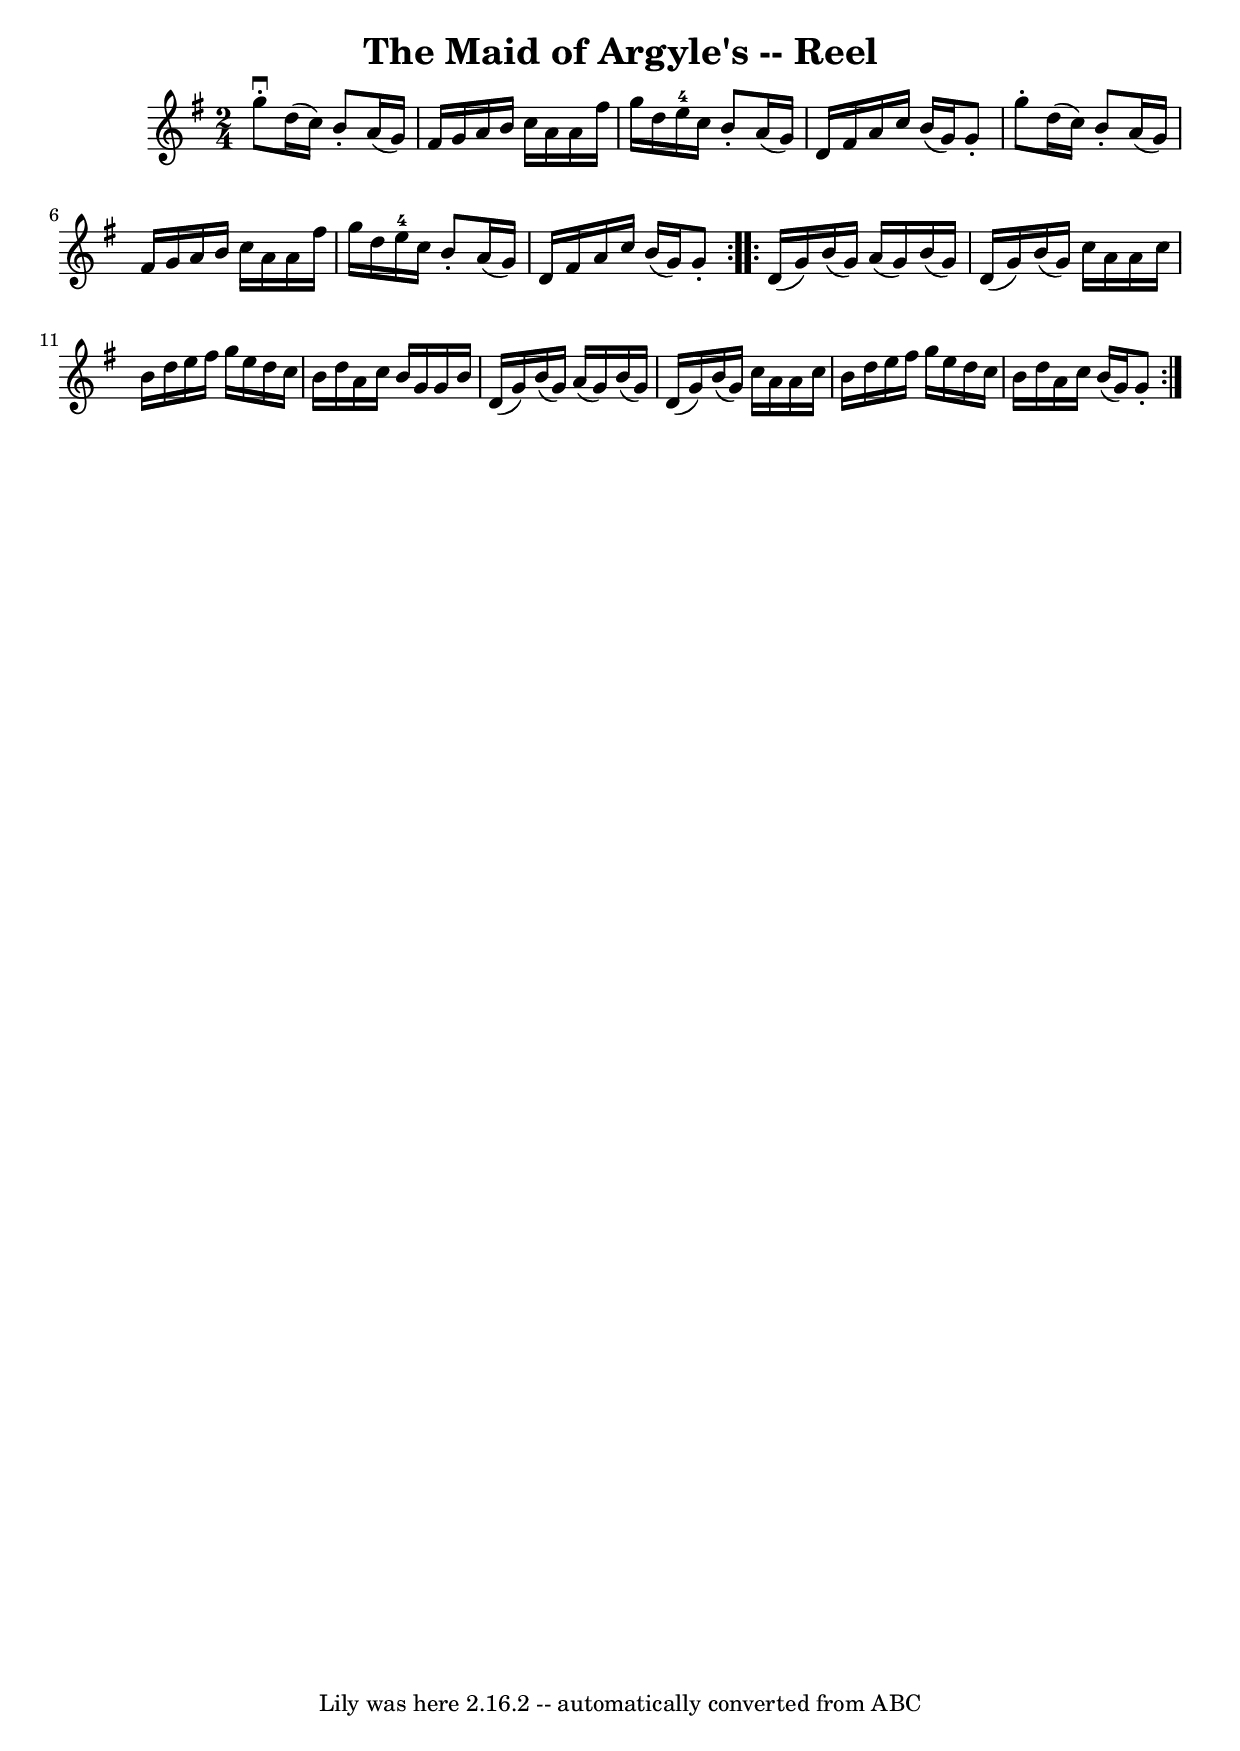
\version "2.16.2"
\include "Mammoth.ily"
\header {
  %% book = "Ryan's Mammoth Collection"
 crossRefNumber = "1"
 footnotes = "\\\\265"
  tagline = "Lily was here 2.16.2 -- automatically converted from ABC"
  title = "The Maid of Argyle's -- Reel"

}
voicedefault =  {



  \repeat volta 2 {

    \time 2/4 
    \key g \major
 g''8^\downbow-. d''16 (c''16) b'8-. a'16 (g'16)    |
 fis'16 g'16 a'16 b'16 c''16 a'16 a'16 fis''16     |
 g''16 d''16 e''16-4 c''16 b'8-. a'16 (g'16)    |
 d'16 fis'16 a'16 c''16 b'16 ( g'16) g'8-.    |
 g''8-. d''16 (c''16) b'8-. a'16 (g'16)   |
 fis'16 g'16 a'16 b'16 c''16 a'16 a'16 fis''16     |
 g''16 d''16 e''16-4 c''16 b'8-. a'16 (g'16)    |
 d'16 fis'16 a'16 c''16 b'16 (g'16 ) g'8-.   
  }     
  \repeat volta 2 {
 d'16 (g'16) b'16 (g'16) a'16 (g'16) b'16 (g'16)    |
 d'16 (g'16) b'16 ( g'16) c''16 a'16 a'16 c''16     |
 b'16 d''16 e''16 fis''16 g''16 e''16 d''16 c''16     |
 b'16 d''16 a'16 c''16 b'16 g'16 g'16 b'16     |
 d'16 (g'16) b'16 (g'16) a'16 (g'16) b'16 (g'16)    |
 d'16 ( g'16) b'16 (g'16) c''16 a'16 a'16 c''16     |
 b'16 d''16 e''16 fis''16 g''16 e''16 d''16 c''16      |
 b'16 d''16 a'16 c''16 b'16 (g'16) g'8-.   
  }   

}

\score{
  <<

    \context Staff="default"
    {
      \voicedefault 
      
    }

  >>
  \layout {
    
  }
  \midi {
  }

}
